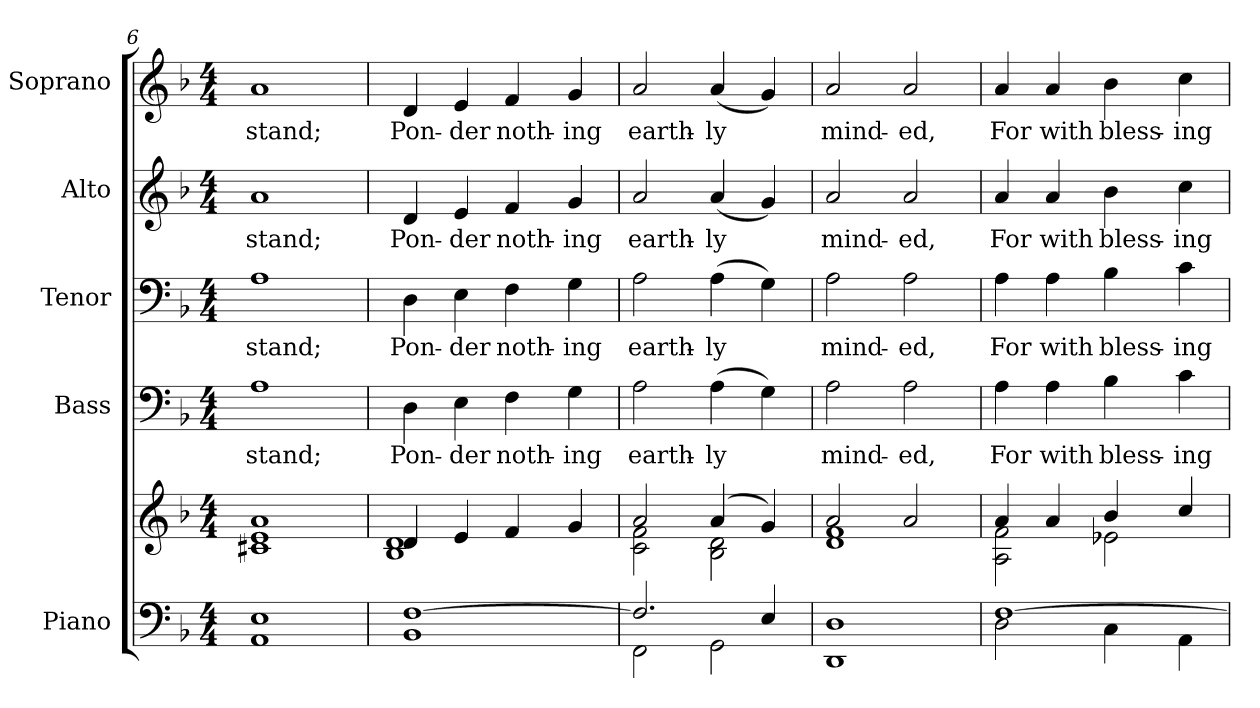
**kern	**kern	**kern	**text	**kern	**text	**kern	**text	**kern	**text
*part5	*part5	*part4	*part4	*part3	*part3	*part2	*part2	*part1	*part1
*staff6	*staff5	*staff4	*staff4	*staff3	*staff3	*staff2	*staff2	*staff1	*staff1
*I"Piano	*	*I"Bass	*	*I"Tenor	*	*I"Alto	*	*I"Soprano	*
*I'Pno.	*	*I'B.	*	*I'T.	*	*I'A.	*	*I'S.	*
*clefF4	*clefG2	*clefF4	*	*clefF4	*	*clefG2	*	*clefG2	*
*k[b-]	*k[b-]	*k[b-]	*	*k[b-]	*	*k[b-]	*	*k[b-]	*
*F:	*F:	*F:	*	*F:	*	*F:	*	*F:	*
*M4/4	*M4/4	*M4/4	*	*M4/4	*	*M4/4	*	*M4/4	*
=6	=6	=6	=6	=6	=6	=6	=6	=6	=6
*^	*^	*	*	*	*	*	*	*	*
!	!	!	!	!	!LO:LY:b:color=#000000	!	!	!	!	!	!
!	!	!	!	!	!	!	!LO:LY:b:color=#000000	!	!	!	!
!	!	!	!	!	!	!	!	!	!LO:LY:b:color=#000000	!	!
!	!	!	!	!	!	!	!	!	!	!	!LO:LY:b:color=#000000
1Ei	1AAi	1ai	1c#Xi 1ei	1Ai	stand;	1Ai	stand;	1ai	stand;	1ai	stand;
!!LO:PB:g=z
=7	=7	=7	=7	=7	=7	=7	=7	=7	=7	=7	=7
!	!	!	!	!	!LO:LY:b:color=#000000	!	!	!	!	!	!
!	!	!	!	!	!	!	!LO:LY:b:color=#000000	!	!	!	!
!	!	!	!	!	!	!	!	!	!LO:LY:b:color=#000000	!	!
!	!	!	!	!	!	!	!	!	!	!	!LO:LY:b:color=#000000
[>1Fi	1BB-i	4di/	1B-i 1di	4Di\	Pon-	4Di\	Pon-	4di/	Pon-	4di/	Pon-
!	!	!	!	!	!LO:LY:b:color=#000000	!	!	!	!	!	!
!	!	!	!	!	!	!	!LO:LY:b:color=#000000	!	!	!	!
!	!	!	!	!	!	!	!	!	!LO:LY:b:color=#000000	!	!
!	!	!	!	!	!	!	!	!	!	!	!LO:LY:b:color=#000000
.	.	4ei/	.	4Ei\	-der	4Ei\	-der	4ei/	-der	4ei/	-der
!	!	!	!	!	!LO:LY:b:color=#000000	!	!	!	!	!	!
!	!	!	!	!	!	!	!LO:LY:b:color=#000000	!	!	!	!
!	!	!	!	!	!	!	!	!	!LO:LY:b:color=#000000	!	!
!	!	!	!	!	!	!	!	!	!	!	!LO:LY:b:color=#000000
.	.	4fi/	.	4Fi\	noth-	4Fi\	noth-	4fi/	noth-	4fi/	noth-
!	!	!	!	!	!LO:LY:b:color=#000000	!	!	!	!	!	!
!	!	!	!	!	!	!	!LO:LY:b:color=#000000	!	!	!	!
!	!	!	!	!	!	!	!	!	!LO:LY:b:color=#000000	!	!
!	!	!	!	!	!	!	!	!	!	!	!LO:LY:b:color=#000000
.	.	4gi/	.	4Gi\	-ing	4Gi\	-ing	4gi/	-ing	4gi/	-ing
=8	=8	=8	=8	=8	=8	=8	=8	=8	=8	=8	=8
!	!	!	!	!	!LO:LY:b:color=#000000	!	!	!	!	!	!
!	!	!	!	!	!	!	!LO:LY:b:color=#000000	!	!	!	!
!	!	!	!	!	!	!	!	!	!LO:LY:b:color=#000000	!	!
!	!	!	!	!	!	!	!	!	!	!	!LO:LY:b:color=#000000
2.Fi/]	2FFi\	2ai/	2ci\ 2fi	2Ai\	earth-	2Ai\	earth-	2ai/	earth-	2ai/	earth-
!	!	!	!	!	!LO:LY:b:color=#000000	!	!	!	!	!	!
!	!	!	!	!	!	!	!LO:LY:b:color=#000000	!	!	!	!
!	!	!	!	!	!	!	!	!	!LO:LY:b:color=#000000	!	!
!	!	!	!	!	!	!	!	!	!	!	!LO:LY:b:color=#000000
.	2GGi\	(4ai/	2B-i\ 2di	(4Ai\	-ly	(4Ai\	-ly	(4ai/	-ly	(4ai/	-ly
4Ei/	.	4gi/)	.	4Gi\)	.	4Gi\)	.	4gi/)	.	4gi/)	.
=9	=9	=9	=9	=9	=9	=9	=9	=9	=9	=9	=9
!	!	!	!	!	!LO:LY:b:color=#000000	!	!	!	!	!	!
!	!	!	!	!	!	!	!LO:LY:b:color=#000000	!	!	!	!
!	!	!	!	!	!	!	!	!	!LO:LY:b:color=#000000	!	!
!	!	!	!	!	!	!	!	!	!	!	!LO:LY:b:color=#000000
1Di	1DDi	2ai/	1di 1fi	2Ai\	mind-	2Ai\	mind-	2ai/	mind-	2ai/	mind-
!	!	!	!	!	!LO:LY:b:color=#000000	!	!	!	!	!	!
!	!	!	!	!	!	!	!LO:LY:b:color=#000000	!	!	!	!
!	!	!	!	!	!	!	!	!	!LO:LY:b:color=#000000	!	!
!	!	!	!	!	!	!	!	!	!	!	!LO:LY:b:color=#000000
.	.	2ai/	.	2Ai\	-ed,	2Ai\	-ed,	2ai/	-ed,	2ai/	-ed,
!!LO:PB:g=z
=10	=10	=10	=10	=10	=10	=10	=10	=10	=10	=10	=10
!	!	!	!	!	!LO:LY:b:color=#000000	!	!	!	!	!	!
!	!	!	!	!	!	!	!LO:LY:b:color=#000000	!	!	!	!
!	!	!	!	!	!	!	!	!	!LO:LY:b:color=#000000	!	!
!	!	!	!	!	!	!	!	!	!	!	!LO:LY:b:color=#000000
[>1Fi	2Di\	4ai/	2Ai\ 2fi	4Ai\	For	4Ai\	For	4ai/	For	4ai/	For
!	!	!	!	!	!LO:LY:b:color=#000000	!	!	!	!	!	!
!	!	!	!	!	!	!	!LO:LY:b:color=#000000	!	!	!	!
!	!	!	!	!	!	!	!	!	!LO:LY:b:color=#000000	!	!
!	!	!	!	!	!	!	!	!	!	!	!LO:LY:b:color=#000000
.	.	4ai/	.	4Ai\	with	4Ai\	with	4ai/	with	4ai/	with
!	!	!	!	!	!LO:LY:b:color=#000000	!	!	!	!	!	!
!	!	!	!	!	!	!	!LO:LY:b:color=#000000	!	!	!	!
!	!	!	!	!	!	!	!	!	!LO:LY:b:color=#000000	!	!
!	!	!	!	!	!	!	!	!	!	!	!LO:LY:b:color=#000000
.	4Ci\	4b-i/	2e-Xi\	4B-i\	bless-	4B-i\	bless-	4b-i\	bless-	4b-i\	bless-
!	!	!	!	!	!LO:LY:b:color=#000000	!	!	!	!	!	!
!	!	!	!	!	!	!	!LO:LY:b:color=#000000	!	!	!	!
!	!	!	!	!	!	!	!	!	!LO:LY:b:color=#000000	!	!
!	!	!	!	!	!	!	!	!	!	!	!LO:LY:b:color=#000000
.	4AAi\	4cci/	.	4ci\	-ing	4ci\	-ing	4cci\	-ing	4cci\	-ing
*v	*v	*	*	*	*	*	*	*	*	*	*
*	*v	*v	*	*	*	*	*	*	*	*
=	=	=	=	=	=	=	=	=	=
*-	*-	*-	*-	*-	*-	*-	*-	*-	*-
